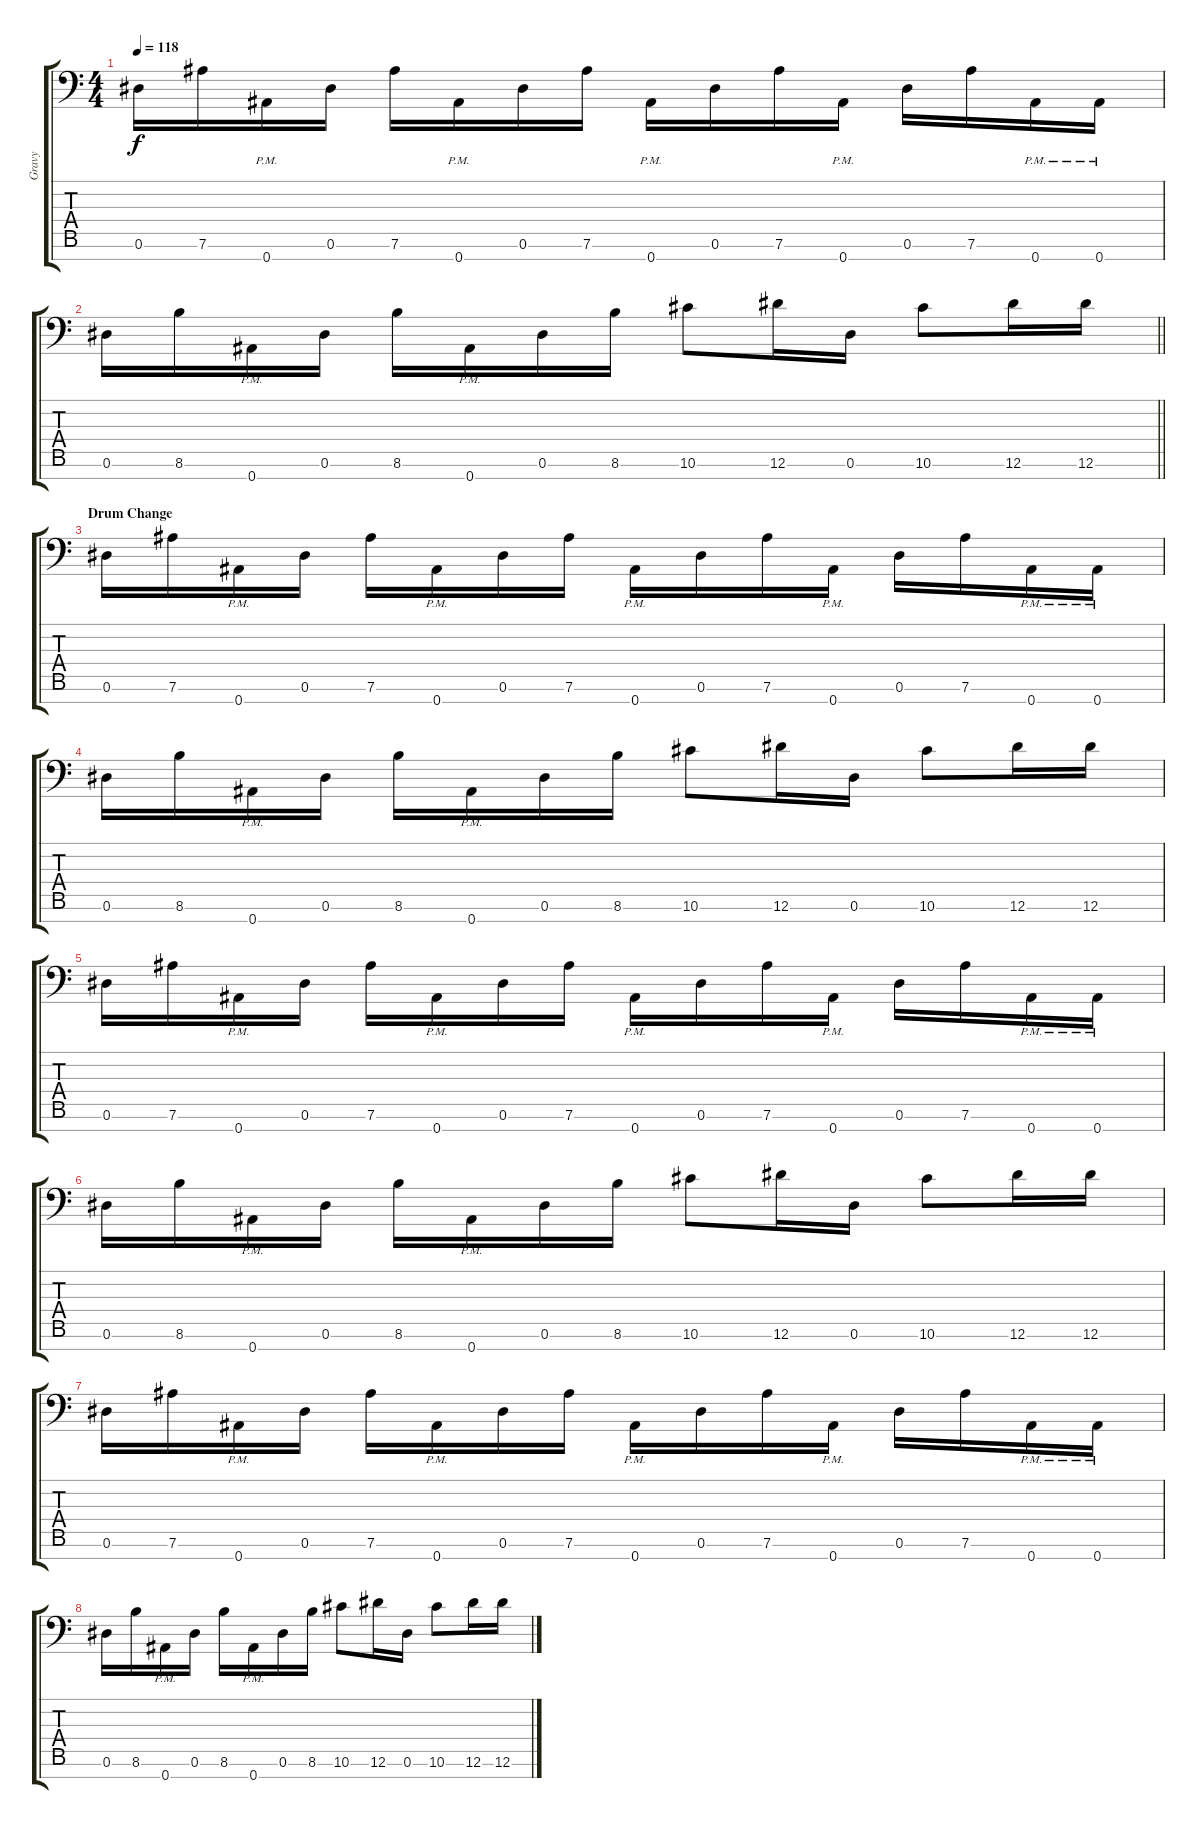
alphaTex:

\track ("Gravy" "Gravy") {instrument distortionguitar}
\staff {score tabs}
\tuning (Eb4 Bb3 Gb3 Db3 Ab2 Eb2 Bb1) {hide}
\ts (4 4)
\tempo 118
\clef f4
\ks c
0.6.16{dy f} 7.6.16 0.7{pm}.16 0.6.16 7.6.16 0.7{pm}.16 0.6.16 7.6.16 0.7{pm}.16 0.6.16 7.6.16 0.7{pm}.16 0.6.16 7.6.16 0.7{pm}.16 0.7{pm}.16 |
\barLineRight lightlight
0.6.16 8.6.16 0.7{pm}.16 0.6.16 8.6.16 0.7{pm}.16 0.6.16 8.6.16 10.6.8 12.6.16 0.6.16 10.6.8 12.6.16 12.6.16 |
\section ("" "Drum Change")
0.6.16 7.6.16 0.7{pm}.16 0.6.16 7.6.16 0.7{pm}.16 0.6.16 7.6.16 0.7{pm}.16 0.6.16 7.6.16 0.7{pm}.16 0.6.16 7.6.16 0.7{pm}.16 0.7{pm}.16 |
0.6.16 8.6.16 0.7{pm}.16 0.6.16 8.6.16 0.7{pm}.16 0.6.16 8.6.16 10.6.8 12.6.16 0.6.16 10.6.8 12.6.16 12.6.16 |
0.6.16 7.6.16 0.7{pm}.16 0.6.16 7.6.16 0.7{pm}.16 0.6.16 7.6.16 0.7{pm}.16 0.6.16 7.6.16 0.7{pm}.16 0.6.16 7.6.16 0.7{pm}.16 0.7{pm}.16 |
0.6.16 8.6.16 0.7{pm}.16 0.6.16 8.6.16 0.7{pm}.16 0.6.16 8.6.16 10.6.8 12.6.16 0.6.16 10.6.8 12.6.16 12.6.16 |
0.6.16 7.6.16 0.7{pm}.16 0.6.16 7.6.16 0.7{pm}.16 0.6.16 7.6.16 0.7{pm}.16 0.6.16 7.6.16 0.7{pm}.16 0.6.16 7.6.16 0.7{pm}.16 0.7{pm}.16 |
0.6.16 8.6.16 0.7{pm}.16 0.6.16 8.6.16 0.7{pm}.16 0.6.16 8.6.16 10.6.8 12.6.16 0.6.16 10.6.8 12.6.16 12.6.16
